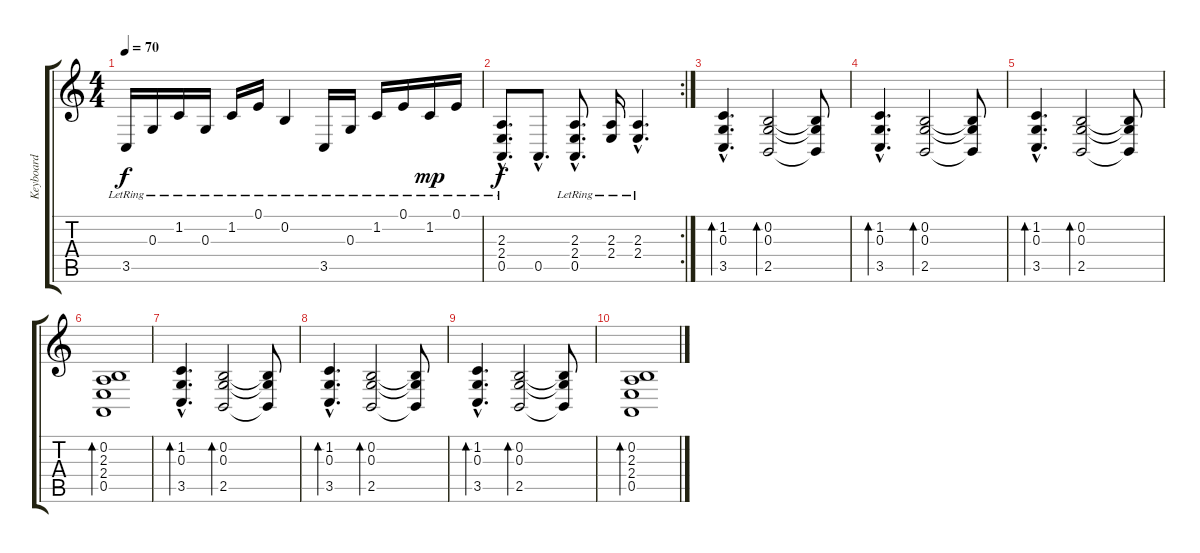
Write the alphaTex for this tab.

\track ("Keyboard" "Keyboard") {instrument electricpiano1}
\staff {score tabs}
\tuning (E4 B3 G3 D3 A2 E2) {hide}
\ts (4 4)
\tempo 70
\clef g2
\ks c
3.5{lr}.16{dy f} 0.3{lr}.16 1.2{lr}.16 0.3{lr}.16 1.2{lr}.16 0.1{lr}.16 0.2{lr}.4 3.5{lr}.16 0.3{lr}.16 1.2{lr}.16 0.1{lr}.16 1.2{lr}.16{dy mp} 0.1{lr}.16 |
\rc 2
(2.3{hac lr} 2.4{hac lr} 0.5{hac}).8{d dy f} 0.5{hac}.8{d} (2.3{hac lr} 2.4{hac lr} 0.5{hac}).8{d} (2.3{lr} 2.4{lr}).16 (2.3{hac lr} 2.4{hac lr}).4{d} |
(1.2{hac} 0.3{hac} 3.5{hac}).4{d bd 60} (0.2 0.3 2.5).2{bd 60} (0.2{t} 0.3{t} 2.5{t}).8 |
(1.2{hac} 0.3{hac} 3.5{hac}).4{d bd 60} (0.2 0.3 2.5).2{bd 60} (0.2{t} 0.3{t} 2.5{t}).8 |
(1.2{hac} 0.3{hac} 3.5{hac}).4{d bd 60} (0.2 0.3 2.5).2{bd 60} (0.2{t} 0.3{t} 2.5{t}).8 |
(0.2 2.3 2.4 0.5).1{bd 60} |
(1.2{hac} 0.3{hac} 3.5{hac}).4{d bd 60 volume 0} (0.2 0.3 2.5).2{bd 60} (0.2{t} 0.3{t} 2.5{t}).8 |
(1.2{hac} 0.3{hac} 3.5{hac}).4{d bd 60} (0.2 0.3 2.5).2{bd 60} (0.2{t} 0.3{t} 2.5{t}).8 |
(1.2{hac} 0.3{hac} 3.5{hac}).4{d bd 60} (0.2 0.3 2.5).2{bd 60} (0.2{t} 0.3{t} 2.5{t}).8 |
(0.2 2.3 2.4 0.5).1{bd 60}
